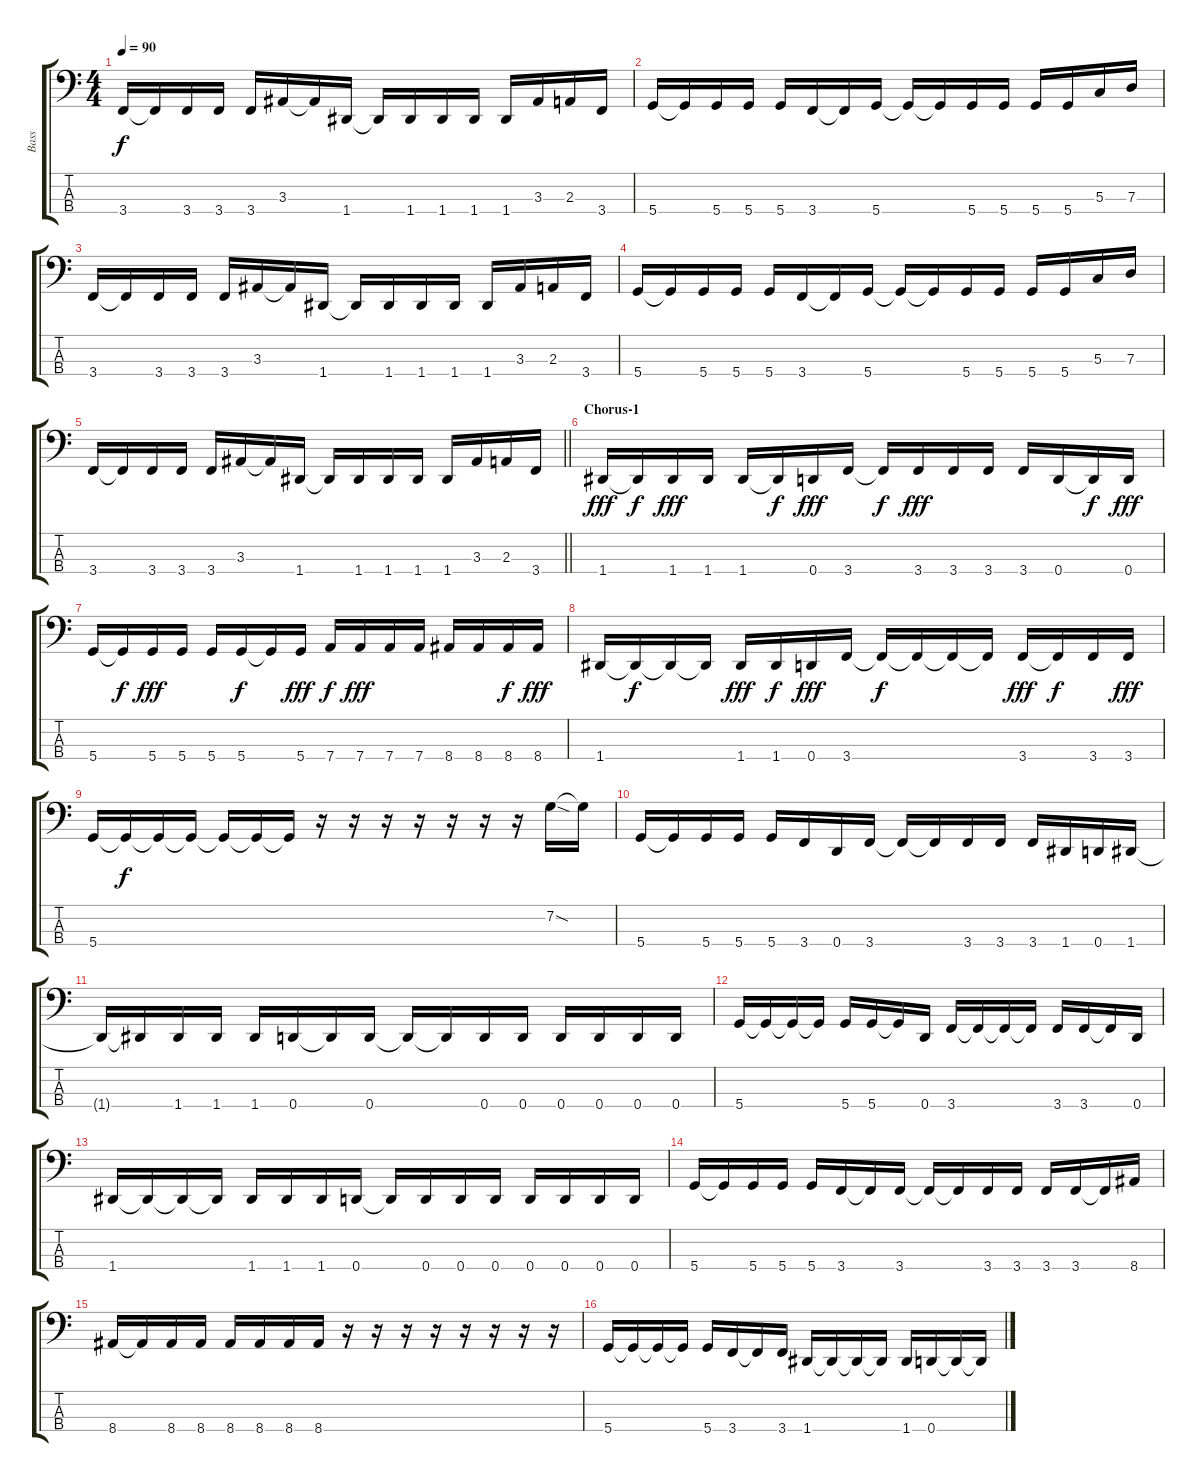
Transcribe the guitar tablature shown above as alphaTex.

\track ("Bass" "Bass") {instrument electricbassfinger}
\staff {score tabs}
\tuning (F2 C2 G1 D1) {hide}
\ts (4 4)
\tempo 90
\clef f4
\ks c
3.4.16{dy f} 3.4{t}.16 3.4.16 3.4.16 3.4.16 3.3.16 3.3{t}.16 1.4.16 1.4{t}.16 1.4.16 1.4.16 1.4.16 1.4.16 3.3.16 2.3.16 3.4.16 |
5.4.16 5.4{t}.16 5.4.16 5.4.16 5.4.16 3.4.16 3.4{t}.16 5.4.16 5.4{t}.16 5.4{t}.16 5.4.16 5.4.16 5.4.16 5.4.16 5.3.16 7.3.16 |
3.4.16 3.4{t}.16 3.4.16 3.4.16 3.4.16 3.3.16 3.3{t}.16 1.4.16 1.4{t}.16 1.4.16 1.4.16 1.4.16 1.4.16 3.3.16 2.3.16 3.4.16 |
5.4.16 5.4{t}.16 5.4.16 5.4.16 5.4.16 3.4.16 3.4{t}.16 5.4.16 5.4{t}.16 5.4{t}.16 5.4.16 5.4.16 5.4.16 5.4.16 5.3.16 7.3.16 |
\barLineRight lightlight
3.4.16 3.4{t}.16 3.4.16 3.4.16 3.4.16 3.3.16 3.3{t}.16 1.4.16 1.4{t}.16 1.4.16 1.4.16 1.4.16 1.4.16 3.3.16 2.3.16 3.4.16 |
\section ("" "Chorus-1")
1.4.16{dy fff} 1.4{t}.16{dy f} 1.4.16{dy fff} 1.4.16 1.4.16 1.4{t}.16{dy f} 0.4.16{dy fff} 3.4.16 3.4{t}.16{dy f} 3.4.16{dy fff} 3.4.16 3.4.16 3.4.16 0.4.16 0.4{t}.16{dy f} 0.4.16{dy fff} |
5.4.16 5.4{t}.16{dy f} 5.4.16{dy fff} 5.4.16 5.4.16 5.4.16{dy f} 5.4{t}.16 5.4.16{dy fff} 7.4.16{dy f} 7.4.16{dy fff} 7.4.16 7.4.16 8.4.16 8.4.16 8.4.16{dy f} 8.4.16{dy fff} |
1.4.16 1.4{t}.16{dy f} 1.4{t}.16 1.4{t}.16 1.4.16{dy fff} 1.4.16{dy f} 0.4.16{dy fff} 3.4.16 3.4{t}.16{dy f} 3.4{t}.16 3.4{t}.16 3.4{t}.16 3.4.16{dy fff} 3.4{t}.16{dy f} 3.4.16 3.4.16{dy fff} |
5.4.16 5.4{t}.16{dy f} 5.4{t}.16 5.4{t}.16 5.4{t}.16 5.4{t}.16 5.4{t}.16 r.16 r.16 r.16 r.16 r.16 r.16 r.16 7.2{sod}.16 7.2{t}.16 |
5.4.16 5.4{t}.16 5.4.16 5.4.16 5.4.16 3.4.16 0.4.16 3.4.16 3.4{t}.16 3.4{t}.16 3.4.16 3.4.16 3.4.16 1.4.16 0.4.16 1.4.16 |
1.4{t}.16 1.4{t}.16 1.4.16 1.4.16 1.4.16 0.4.16 0.4{t}.16 0.4.16 0.4{t}.16 0.4{t}.16 0.4.16 0.4.16 0.4.16 0.4.16 0.4.16 0.4.16 |
5.4.16 5.4{t}.16 5.4{t}.16 5.4{t}.16 5.4.16 5.4.16 5.4{t}.16 0.4.16 3.4.16 3.4{t}.16 3.4{t}.16 3.4{t}.16 3.4.16 3.4.16 3.4{t}.16 0.4.16 |
1.4.16 1.4{t}.16 1.4{t}.16 1.4{t}.16 1.4.16 1.4.16 1.4.16 0.4.16 0.4{t}.16 0.4.16 0.4.16 0.4.16 0.4.16 0.4.16 0.4.16 0.4.16 |
5.4.16 5.4{t}.16 5.4.16 5.4.16 5.4.16 3.4.16 3.4{t}.16 3.4.16 3.4{t}.16 3.4{t}.16 3.4.16 3.4.16 3.4.16 3.4.16 3.4{t}.16 8.4.16 |
8.4.16 8.4{t}.16 8.4.16 8.4.16 8.4.16 8.4.16 8.4.16 8.4.16 r.16 r.16 r.16 r.16 r.16 r.16 r.16 r.16 |
5.4.16 5.4{t}.16 5.4{t}.16 5.4{t}.16 5.4.16 3.4.16 3.4{t}.16 3.4.16 1.4.16 1.4{t}.16 1.4{t}.16 1.4{t}.16 1.4.16 0.4.16 0.4{t}.16 0.4{t}.16
